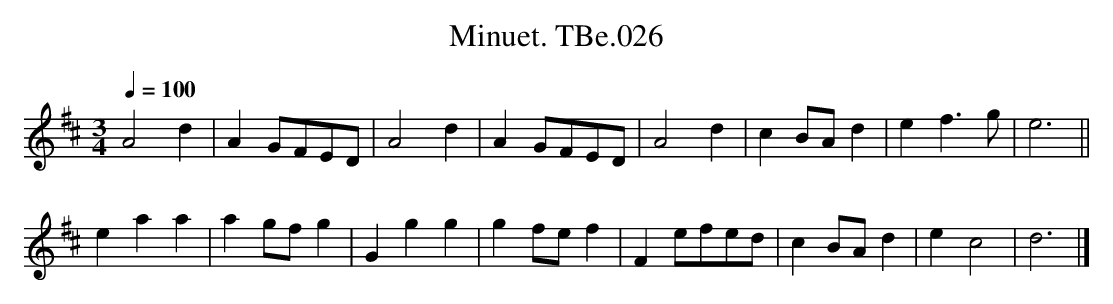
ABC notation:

X:1
T:Minuet. TBe.026
M:3/4
L:1/4
Q:1/4=100
K:D major
A2 d | A G/F/E/D/ |  A2d | A G/F/E/D/ |\
A2d | c B/A/ d | ef>g | e3 ||
eaa | a g/f/g | Ggg | gf/e/ f | F e/f/e/d/ | c B/A/  d |\
e c2 | d3 |]
